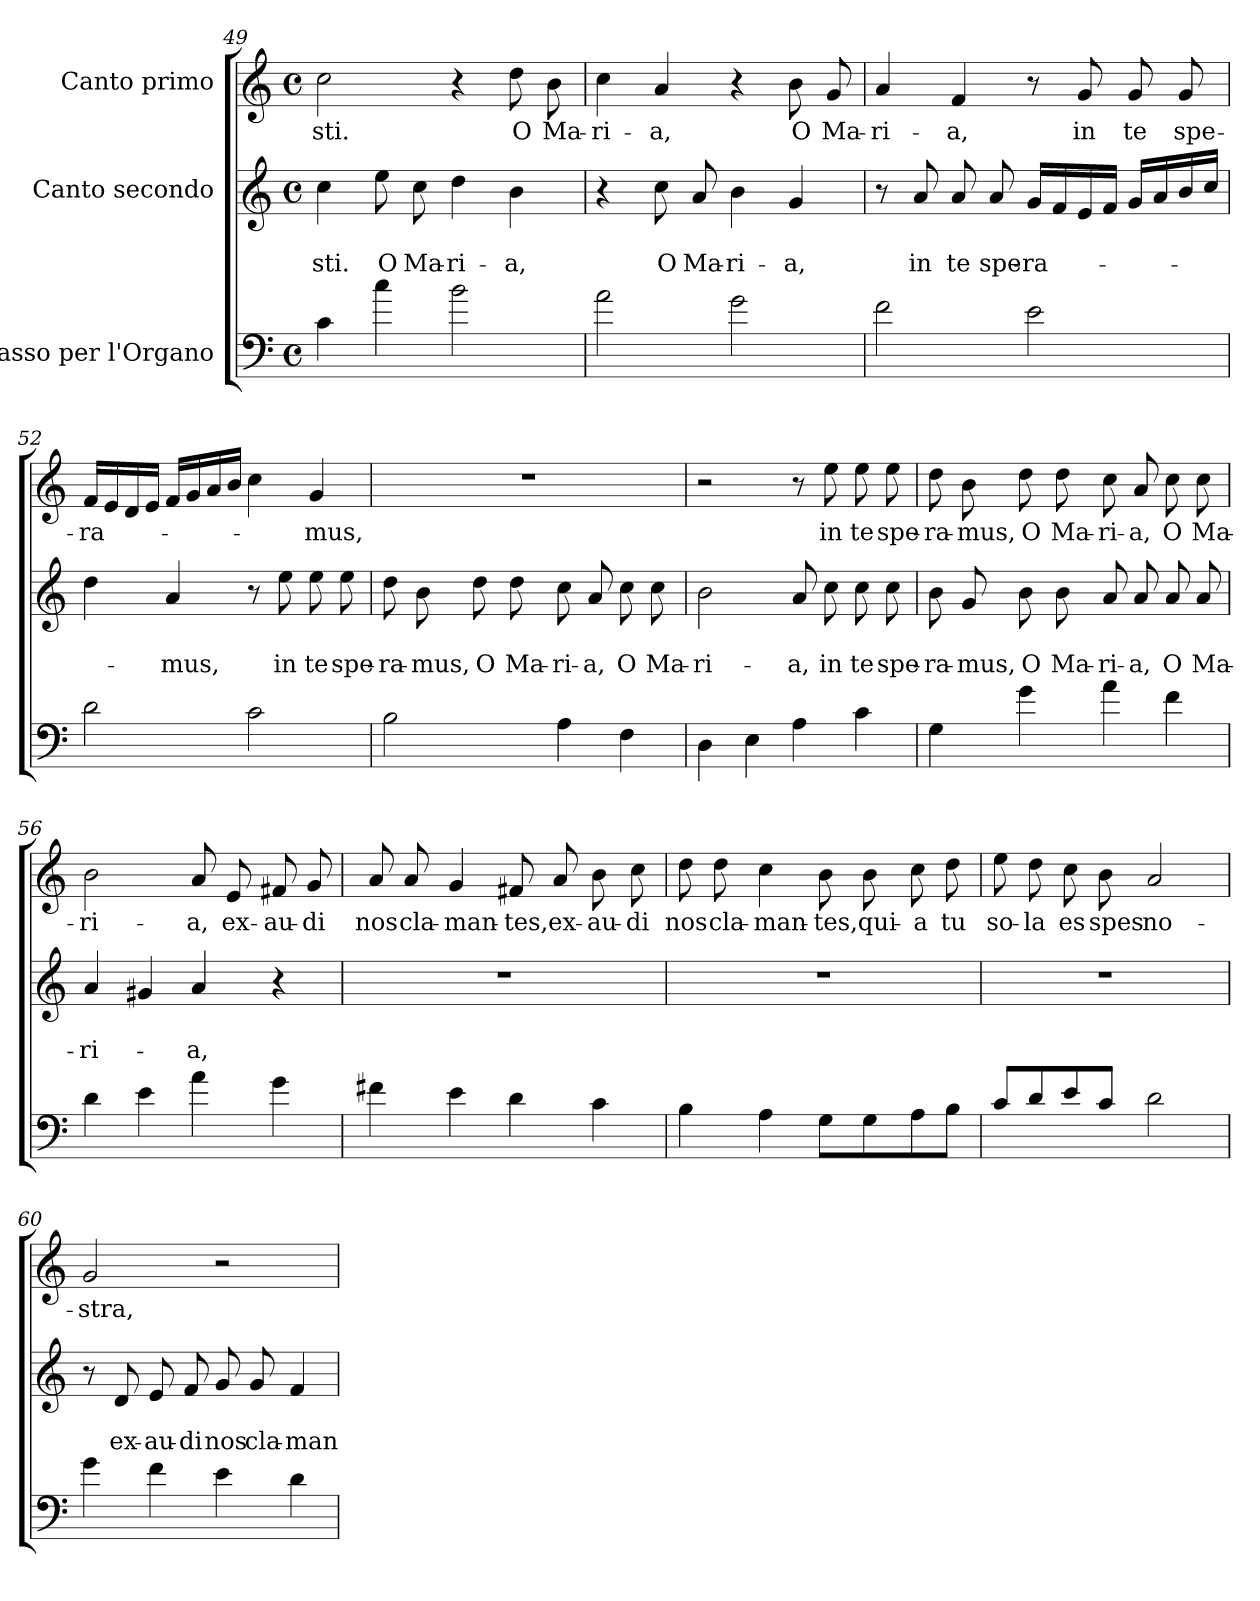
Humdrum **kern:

**kern	**kern	**text	**text	**kern	**text
*part3	*part2	*part2	*part2	*part1	*part1
*staff3	*staff2	*staff2	*staff2	*staff1	*staff1
*I"Basso per l'Organo	*I"Canto secondo	*	*	*I"Canto primo	*
!!LO:PB:g=z
*clefF4	*clefG2	*	*	*clefG2	*
*ITrd7c12	*	*	*	*	*
*k[]	*k[]	*	*	*k[]	*
*C:	*C:	*	*	*C:	*
*M4/4	*M4/4	*	*	*M4/4	*
*met(c)	*met(c)	*	*	*met(c)	*
=49	=49	=49	=49	=49	=49
!	!	!	!LO:LY:b	!	!LO:LY:b
4C\	4cc\	.	-sti.	2cc\	-sti.
!	!	!	!LO:LY:b	!	!
4c\	8ee\	.	O	.	.
!	!	!	!LO:LY:b	!	!
.	8cc\	.	Ma-	.	.
!	!	!	!LO:LY:b	!	!
2B\	4dd\	.	-ri-	4r	.
!	!	!	!LO:LY:b	!	!LO:LY:b
.	4b\	.	-a,	8dd\	O
!	!	!	!	!	!LO:LY:b
.	.	.	.	8b\	Ma-
=50	=50	=50	=50	=50	=50
!	!	!	!	!	!LO:LY:b
2A\	4r	.	.	4cc\	-ri-
!	!	!	!LO:LY:b	!	!LO:LY:b
.	8cc\	.	O	4a/	-a,
!	!	!	!LO:LY:b	!	!
.	8a/	.	Ma-	.	.
!	!	!	!LO:LY:b	!	!
2G\	4b\	.	-ri-	4r	.
!	!	!	!LO:LY:b	!	!LO:LY:b
.	4g/	.	-a,	8b\	O
!	!	!	!	!	!LO:LY:b
.	.	.	.	8g/	Ma-
=51	=51	=51	=51	=51	=51
!	!	!	!	!	!LO:LY:b
2F\	8r	.	.	4a/	-ri-
!	!	!	!LO:LY:b	!	!
.	8a/	.	in	.	.
!	!	!	!LO:LY:b	!	!LO:LY:b
.	8a/	.	te	4f/	-a,
!	!	!	!LO:LY:b	!	!
.	8a/	.	spe-	.	.
!	!	!	!LO:LY:b	!	!
2E\	16g/LL	.	-ra-	8r	.
.	16f/	.	.	.	.
!	!	!	!	!	!LO:LY:b
.	16e/	.	.	8g/	in
.	16f/JJ	.	.	.	.
!	!	!	!	!	!LO:LY:b
.	16g/LL	.	.	8g/	te
.	16a/	.	.	.	.
!	!	!	!	!	!LO:LY:b
.	16b/	.	.	8g/	spe-
.	16cc/JJ	.	.	.	.
!!LO:LB:g=z
=52	=52	=52	=52	=52	=52
!	!	!	!	!	!LO:LY:b
2D\	4dd\	.	.	16f/LL	-ra-
.	.	.	.	16e/	.
.	.	.	.	16d/	.
.	.	.	.	16e/JJ	.
!	!	!	!LO:LY:b	!	!
.	4a/	.	-mus,	16f/LL	.
.	.	.	.	16g/	.
.	.	.	.	16a/	.
.	.	.	.	16b/JJ	.
2C\	8r	.	.	4cc\	.
!	!	!	!LO:LY:b	!	!
.	8ee\	.	in	.	.
!	!	!	!LO:LY:b	!	!LO:LY:b
.	8ee\	.	te	4g/	-mus,
!	!	!	!LO:LY:b	!	!
.	8ee\	.	spe-	.	.
=53	=53	=53	=53	=53	=53
!	!	!	!LO:LY:b	!	!
2BB\	8dd\	.	-ra-	1r	.
!	!	!	!LO:LY:b	!	!
.	8b\	.	-mus,	.	.
!	!	!	!LO:LY:b	!	!
.	8dd\	.	O	.	.
!	!	!	!LO:LY:b	!	!
.	8dd\	.	Ma-	.	.
!	!	!	!LO:LY:b	!	!
4AA\	8cc\	.	-ri-	.	.
!	!	!	!LO:LY:b	!	!
.	8a/	.	-a,	.	.
!	!	!	!LO:LY:b	!	!
4FF\	8cc\	.	O	.	.
!	!	!	!LO:LY:b	!	!
.	8cc\	.	Ma-	.	.
=54	=54	=54	=54	=54	=54
!	!	!	!LO:LY:b	!	!
4DD\	2b\	.	-ri-	2r	.
4EE\	.	.	.	.	.
!	!	!	!LO:LY:b	!	!
4AA\	8a/	.	-a,	8r	.
!	!	!	!LO:LY:b	!	!LO:LY:b
.	8cc\	.	in	8ee\	in
!	!	!	!LO:LY:b	!	!LO:LY:b
4C\	8cc\	.	te	8ee\	te
!	!	!	!LO:LY:b	!	!LO:LY:b
.	8cc\	.	spe-	8ee\	spe-
!!LO:LB:g=z
=55	=55	=55	=55	=55	=55
!	!	!	!LO:LY:b	!	!LO:LY:b
4GG\	8b\	.	-ra-	8dd\	-ra-
!	!	!	!LO:LY:b	!	!LO:LY:b
.	8g/	.	-mus,	8b\	-mus,
!	!	!	!LO:LY:b	!	!LO:LY:b
4G\	8b\	.	O	8dd\	O
!	!	!	!LO:LY:b	!	!LO:LY:b
.	8b\	.	Ma-	8dd\	Ma-
!	!	!	!LO:LY:b	!	!LO:LY:b
4A\	8a/	.	-ri-	8cc\	-ri-
!	!	!	!LO:LY:b	!	!LO:LY:b
.	8a/	.	-a,	8a/	-a,
!	!	!	!LO:LY:b	!	!LO:LY:b
4F\	8a/	.	O	8cc\	O
!	!	!	!LO:LY:b	!	!LO:LY:b
.	8a/	.	Ma-	8cc\	Ma-
=56	=56	=56	=56	=56	=56
!	!	!	!LO:LY:b	!	!LO:LY:b
4D\	4a/	.	-ri-	2b\	-ri-
4E\	4g#X/	.	.	.	.
!	!	!	!LO:LY:b	!	!LO:LY:b
4A\	4a/	.	-a,	8a/	-a,
!	!	!	!	!	!LO:LY:b
.	.	.	.	8e/	ex-
!	!	!	!	!	!LO:LY:b
4G\	4r	.	.	8f#X/	-au-
!	!	!	!	!	!LO:LY:b
.	.	.	.	8g/	-di
=57	=57	=57	=57	=57	=57
!	!	!	!	!	!LO:LY:b
4F#X\	1r	.	.	8a/	nos
!	!	!	!	!	!LO:LY:b
.	.	.	.	8a/	cla-
!	!	!	!	!	!LO:LY:b:rj
4E\	.	.	.	4g/	-man-
!	!	!	!	!	!LO:LY:b
4D\	.	.	.	8f#X/	-tes,
!	!	!	!	!	!LO:LY:b
.	.	.	.	8a/	ex-
!	!	!	!	!	!LO:LY:b
4C\	.	.	.	8b\	-au-
!	!	!	!	!	!LO:LY:b
.	.	.	.	8cc\	-di
!!LO:LB:g=z
=58	=58	=58	=58	=58	=58
!	!	!	!	!	!LO:LY:b
4BB\	1r	.	.	8dd\	nos
!	!	!	!	!	!LO:LY:b
.	.	.	.	8dd\	cla-
!	!	!	!	!	!LO:LY:b:rj
4AA\	.	.	.	4cc\	-man-
!	!	!	!	!	!LO:LY:b
8GG\L	.	.	.	8b\	-tes,
!	!	!	!	!	!LO:LY:b
8GG\	.	.	.	8b\	qui-
!	!	!	!	!	!LO:LY:b
8AA\	.	.	.	8cc\	-a
!	!	!	!	!	!LO:LY:b
8BB\J	.	.	.	8dd\	tu
=59	=59	=59	=59	=59	=59
!	!	!	!	!	!LO:LY:b
8C/L	1r	.	.	8ee\	so-
!	!	!	!	!	!LO:LY:b
8D/	.	.	.	8dd\	-la
!	!	!	!	!	!LO:LY:b
8E/	.	.	.	8cc\	es
!	!	!	!	!	!LO:LY:b
8C/J	.	.	.	8b\	spes
!	!	!	!	!	!LO:LY:b
2D\	.	.	.	2a/	no-
=60	=60	=60	=60	=60	=60
!	!	!	!	!	!LO:LY:b
4G\	8r	.	.	2g/	-stra,
!	!	!	!LO:LY:b	!	!
.	8d/	.	ex-	.	.
!	!	!	!LO:LY:b	!	!
4F\	8e/	.	-au-	.	.
!	!	!	!LO:LY:b	!	!
.	8f/	.	-di	.	.
!	!	!	!LO:LY:b	!	!
4E\	8g/	.	nos	2r	.
!	!	!	!LO:LY:b	!	!
.	8g/	.	cla-	.	.
!	!	!	!LO:LY:b	!	!
4D\	4f/	.	-man-	.	.
=	=	=	=	=	=
*-	*-	*-	*-	*-	*-
